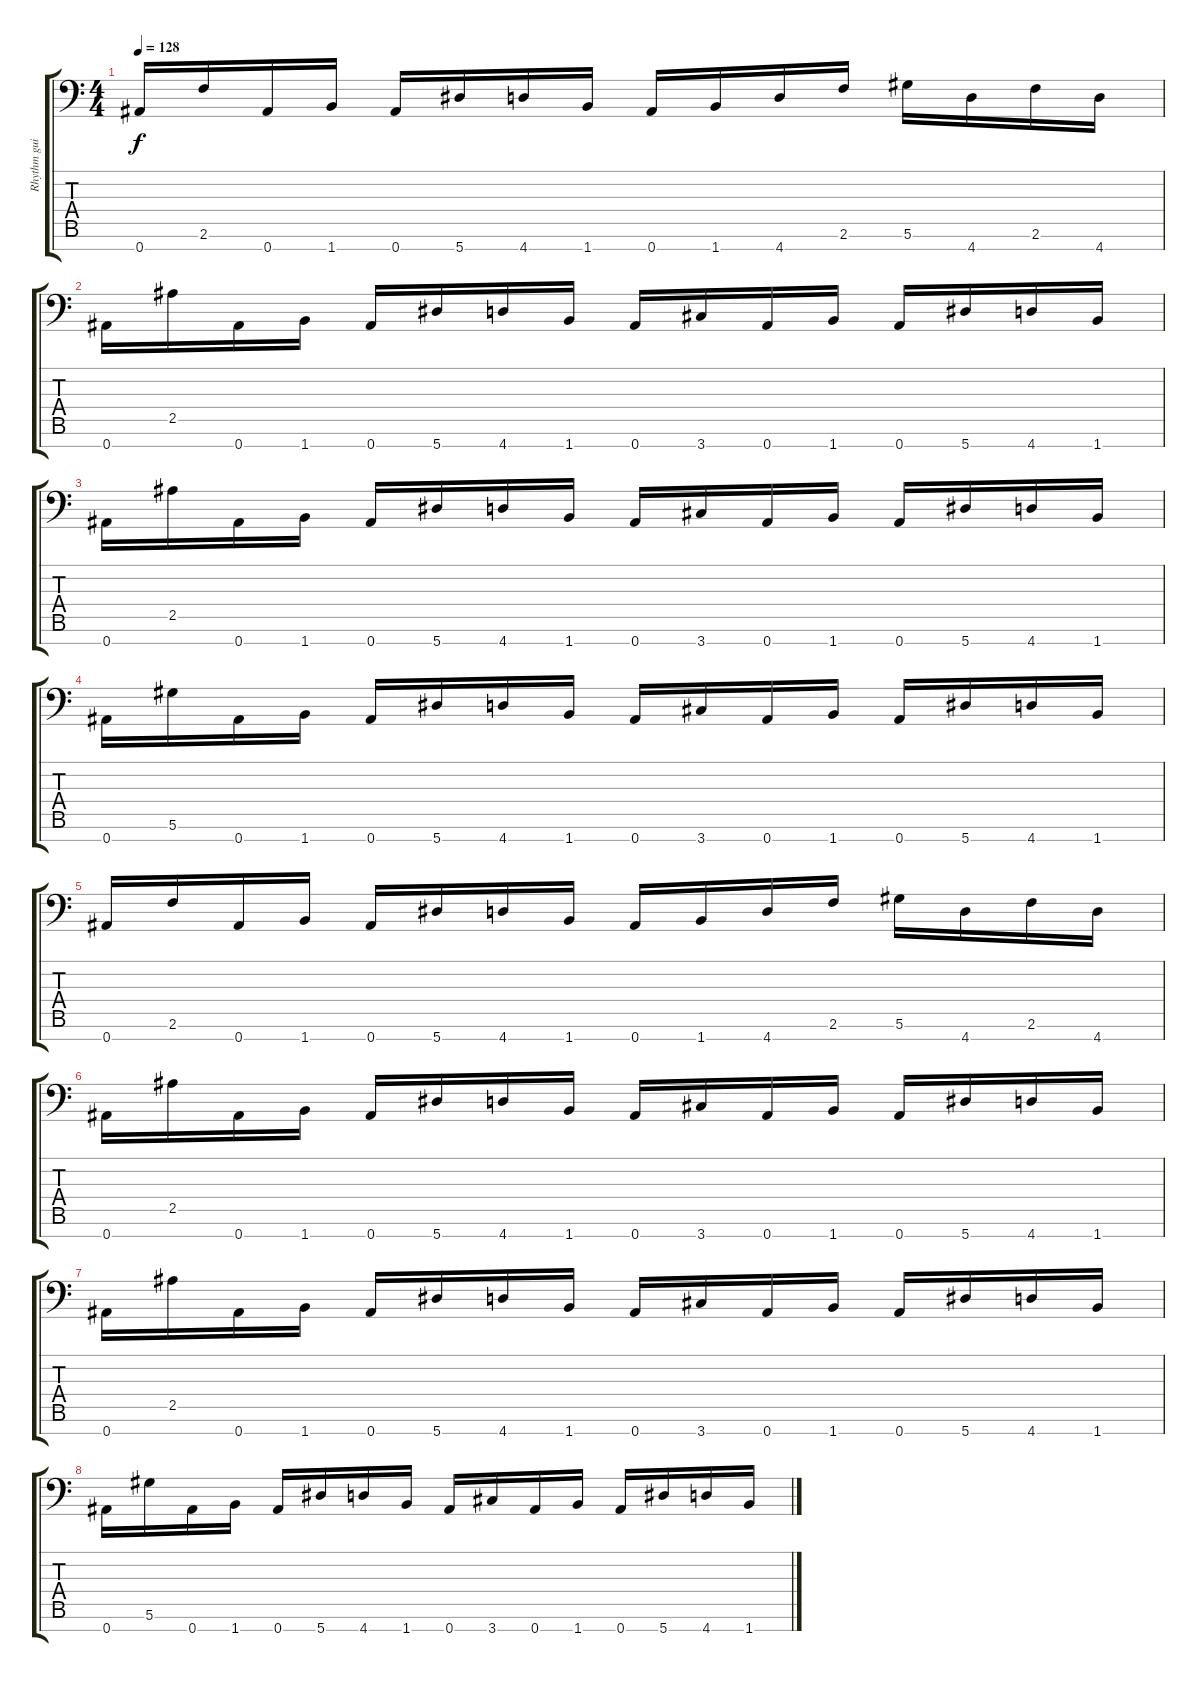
\track ("Rhythm guitar" "Rhythm gui") {instrument overdrivenguitar}
\staff {score tabs}
\tuning (Eb4 Bb3 Gb3 Db3 Ab2 Eb2 Bb1) {hide}
\ts (4 4)
\tempo 128
\clef f4
\ks c
0.7.16{dy f} 2.6.16 0.7.16 1.7.16 0.7.16 5.7.16 4.7.16 1.7.16 0.7.16 1.7.16 4.7.16 2.6.16 5.6.16 4.7.16 2.6.16 4.7.16 |
0.7.16 2.5.16 0.7.16 1.7.16 0.7.16 5.7.16 4.7.16 1.7.16 0.7.16 3.7.16 0.7.16 1.7.16 0.7.16 5.7.16 4.7.16 1.7.16 |
0.7.16 2.5.16 0.7.16 1.7.16 0.7.16 5.7.16 4.7.16 1.7.16 0.7.16 3.7.16 0.7.16 1.7.16 0.7.16 5.7.16 4.7.16 1.7.16 |
0.7.16 5.6.16 0.7.16 1.7.16 0.7.16 5.7.16 4.7.16 1.7.16 0.7.16 3.7.16 0.7.16 1.7.16 0.7.16 5.7.16 4.7.16 1.7.16 |
0.7.16 2.6.16 0.7.16 1.7.16 0.7.16 5.7.16 4.7.16 1.7.16 0.7.16 1.7.16 4.7.16 2.6.16 5.6.16 4.7.16 2.6.16 4.7.16 |
0.7.16 2.5.16 0.7.16 1.7.16 0.7.16 5.7.16 4.7.16 1.7.16 0.7.16 3.7.16 0.7.16 1.7.16 0.7.16 5.7.16 4.7.16 1.7.16 |
0.7.16 2.5.16 0.7.16 1.7.16 0.7.16 5.7.16 4.7.16 1.7.16 0.7.16 3.7.16 0.7.16 1.7.16 0.7.16 5.7.16 4.7.16 1.7.16 |
0.7.16 5.6.16 0.7.16 1.7.16 0.7.16 5.7.16 4.7.16 1.7.16 0.7.16 3.7.16 0.7.16 1.7.16 0.7.16 5.7.16 4.7.16 1.7.16
